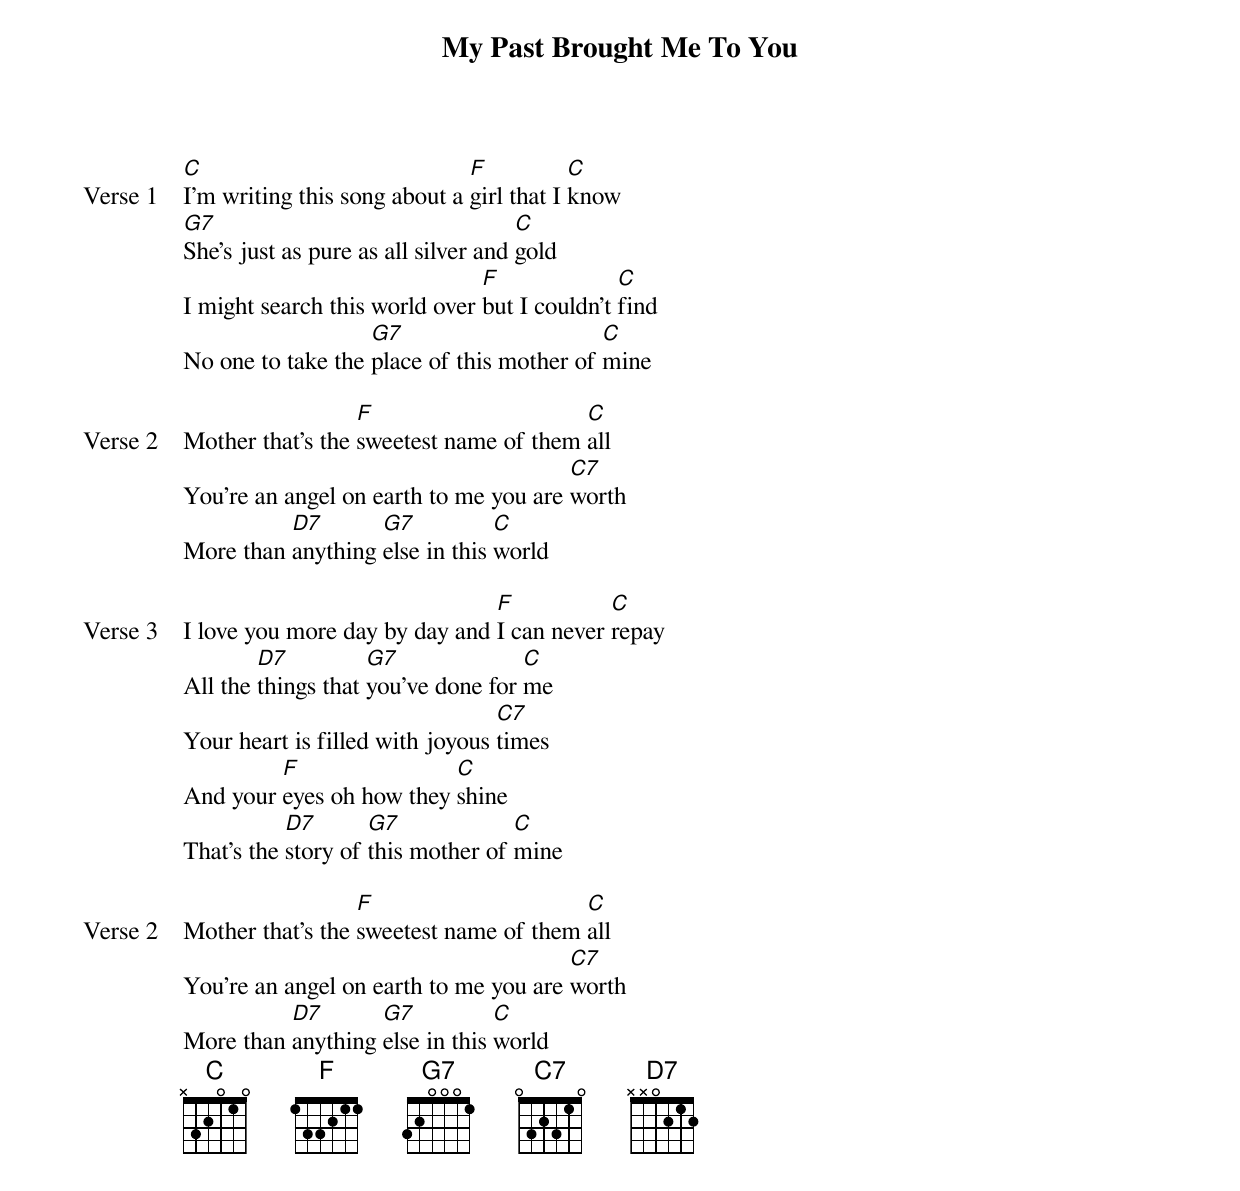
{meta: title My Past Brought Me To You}
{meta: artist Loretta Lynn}
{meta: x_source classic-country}
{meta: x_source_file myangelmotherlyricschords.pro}
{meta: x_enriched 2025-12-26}

{start_of_verse: Verse 1}
[C]I'm writing this song about a [F]girl that I [C]know
[G7]She's just as pure as all silver and [C]gold
I might search this world over [F]but I couldn't [C]find
No one to take the [G7]place of this mother of [C]mine
{end_of_verse}

{start_of_verse: Verse 2}
Mother that's the [F]sweetest name of them [C]all
You're an angel on earth to me you are [C7]worth
More than [D7]anything [G7]else in this [C]world
{end_of_verse}

{start_of_verse: Verse 3}
I love you more day by day and [F]I can never [C]repay
All the [D7]things that [G7]you've done for [C]me
Your heart is filled with joyous [C7]times
And your [F]eyes oh how they [C]shine
That's the [D7]story of [G7]this mother of [C]mine
{end_of_verse}

{start_of_verse: Verse 2}
Mother that's the [F]sweetest name of them [C]all
You're an angel on earth to me you are [C7]worth
More than [D7]anything [G7]else in this [C]world
{end_of_verse}
